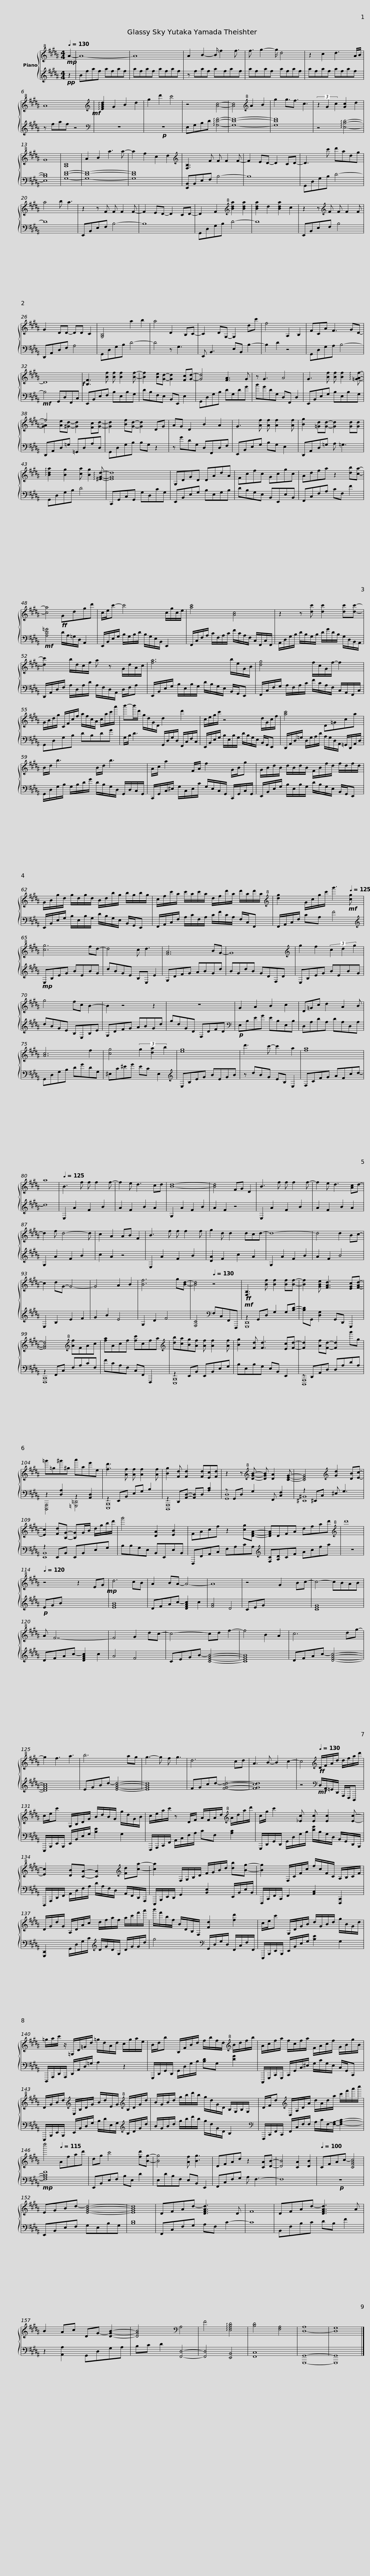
X:1
%%score { ( 1 3 ) | ( 2 4 ) }
L:1/8
Q:1/4=130
M:4/4
I:linebreak $
K:B
V:1 treble+8
V:3 treble+8
V:2 treble
V:4 treble
V:1
!mp! A2- | A8- | A8 | A2 B2- B/ f2 f3/2 | f3/2 g2- g/ d4 | %5
 z2 c2 d3 A/B/ |$ A8!mf! |[K:treble] !arpeggio![EGBd]2 G2 B2 d2 | g2 d'2 c'4 | z4 [Ac]4- | %10
 [Ac]4[K:treble+8] A2 B2 | g2 g3/2f3/2 c3 | (3z2 G2 c2 [Gc]2 d2 | G8 | [A,C]8 |$ %15
 A2 B2 a3 a- | a2 f2 c2 d2 |[K:treble] [F,B,]3 F F F2 F- | F2 ED- D2 CD- | D3 c' d'adg | %20
 a4 b a3 |$ z2 z F F F2 F- | F2 ED- D2 CD- | D2 F2[K:treble+8] [Bda]2 [Bda]2 | [Bda]2 d2 [Bda]2 c2 | %25
 z2 z[K:treble] F F F2 F | G2 DD- DD C2 |$ [G,B,]4 a2 b2 | a4 D2 B,C- | C2 DG,- G,2 dc' | %30
 f4 A,2 B,2 | FCA F3 GD- | D8!f! | [B,F]3 [Bf] [Bf] [Bf]2 [Bf]- |$ [Bf]2 [Be][Gd]- [Gd]2 [Fc][Gd]- | %35
 [Gd]4 [FA]3 G | z G3 A4 | G3 [Bf] [Bf] [Bf]2 !arpeggio![=GAf]- | f4 x4 |$ x8 | %40
 AG D2 B2 A2 | G3 [Af] [Af] [Af]2 [Af] | [Bg]2 [=Gd][Gd]- [Gd]2 [Gd][Gd] | !arpeggio![Bda]2 [Bg]2 [ca] [Bg]2 !arpeggio![^EGd]- |$ [EGd]8 | %45
 G,DGD DAdA | Fcfc Gcgc | Adfa z2 [db][ca]- | [ca]4!ff! Gdgd' |$ c/e/c'- c'4 c/g/c/e/ | %50
 [ac']4 [Ac]4 | z2 z [dc'] [dc']2 [dc'][dc']- |$ [dc']2 b/d/c/f/ a z G/d/A/c/ | [fa]6 b/e/G/B/ | [dg]4 f/c/G/f/- f2 |$ %55
 G/B/d/g/ C/F/c/f/ a/f/c/A/ c/a/c'/a'/ | b'-b'/d'/ g/d/G/D/ d2 d'2 | c/e/g/c'/ z4 d/G/c/f/ |$ [ac']4 D=Gca | B/d/ b3 B/d/ b3 | %60
 A/c/ a2 F/A/ f2 G/B/g |$ G/B/d/B/ d/B/d/B/ F/B/f/d/ f/d/f/d/ | G/B/g/d/ g/d/g/d/ B/d/b/g/ b/g/b/g/ |$ c/f/c'/a/ c'/a/c'/a/ d/f/d'/a/ d'/a/d'/a/ |[K:treble+8] [dg]2 G/c/g/c'/ g'3!mf![Q:1/4=125] [cg] | %65
 [cg]6 fd- | d4 c d3 |$ [FA]6 BG- | G8 |[K:treble] g2 f2 (3c2 d2 g2 | %70
 g4 fc B2- | B2 z4 z2 |$ z8 | G2 A2 B2 c2 | D=Gc d2 A2 B | %75
 [Ac]6 f2 | [cg]4 (3g2 [da]2 b2 |$ [eg]8 | d'3 c'- c'2 a2 | [fa]8 | %80
 a8 |[Q:1/4=125] B3 f f f2 f- | f2 e d3 cd | [Bd]8- |$ [Bd]4 FG D2 | %85
 B3 f f f2 f- | f2 e d3 [Ac]d- | d2 f d4- d | c2 A2 AB F2 | B3 f f f2 f | %90
 g2 d d2 dcd- |$ d8- | d4 d2 Bc- | c2 dG- G4- | G4 A2 B2 | %95
 [Bf]6 g[Bd]- | [Bd]4[Q:1/4=130] z4 |!ff! [F,B,]3 [Bf] [Bf]2 [Bf][Bf]- | [Bf]2 [GBe] [FAd]3 [EGc][FAd]- |$ [FAd]4[K:treble+8] [Af]FAc | %100
 [fa]Acf [fc']cfa |[K:treble] [db][ca][Bg][Af] [Af] [Af]2 [Af] | [Bg]2 [Fd] [Fd]3 [Ec][Fd]- | [Fd]2 [Af][Fd]- [Fd]2 g'g |$ =g'=g^g'^g a'ae'e | %105
 [fd']3 [Af] [Af] [Af]2 [Af] | [Bg]2 [Fd] [Fd]2 [Fd][Ec][Fd] | z2 z[K:treble+8] [DGB]- [DGB] [DA]2 [CEG]- |$ [CEG]4[K:treble] [Gd]2 [DB][Ec]- | [Ec]2 [Fd][B,G]- [B,G]G/B/ d/g/b/d'/ | %110
 g'4 [DA]2 [EB]2 | FAcf z2 [cg][DFA]- | [DFA]DFA dfad' |$[K:treble+8] d'8 |[Q:1/4=120] z4 z2 EG!mp! | %115
 d6 cB | A2 BA- A4- | A8 | z4 G2 Bc- | c4- cBAB | %120
 A F7- |$ F4 G2 dc- | c4- cd f2- | f4 B2 A2 | c6 dg- | %125
 g2 f3 a3 | b6 ag | g3- g f g3 | d6 cd |$ A3 B- B2 c2- | %130
 c4[K:treble][Q:1/4=130]!ff! D/F/A/d/ d/f/a/d'/ | c/e/c' G,/B,/D/G/ B/d/B/G/ g/d/G/B/ |$ c/e/a/c'/ z D/F/ A/F/A/d/[K:treble+8] A/d/a/d'/ | c/g/ c'2 [_Ec] [Ec] [Ec]2 [Ec]- |$ [Ec]2 [DB][CA]- [CA]2[K:treble] [Fd][ca]- | %135
 [ca]2 F,/G,/B,/D/ F/G/B/d/ [db][Bg]- |$ [Bg]2 F,/C/F/c/ f/c/F/C/ A,/B,/C/F/ | D/G/d/G/ A,/D/A/c/ d/f/a/f/ a/c'/f'/a'/ |$ b'/f'/b/f/ B/D/B,/F,/ [Fd]2 [fd']2 | c/e/c' G,/D/G/B/ d/G/B/d/ g/B/G/d/ |$ %140
 =g/a/c'/ z/ =G,/D/=G/d/ =g/d/A/d/ c/g/a/e/ | B/d/b B,/F/B/d/ f/b/f/d/[K:treble+8] B/d/f/b/ |$ A/c/f/a/ f/c/f/a/ F/A/c/f/ G/B/g/B/ | D/G/B/d/[K:treble] E,/B,/D/G/ B/d/E/G/[K:treble+8] B,/D/G/d/ |$ B/G/B/d/ g/b/d'/b/ g/d/G/D/ B,/G,/B,/G,/ | %145
 D/F/d[K:treble] D,/A,/D/A/ d/A/d/a/ c'/f'/a'/c''/ | d''4[Q:1/4=115] Afad' |$ dg c'4 [fd'][Bg]- | [Bg]4 [Af] [Bg]3 | DFAd z2 [CA][DB]- | %150
 [DB]4 [CA]2 [DB]2 |[Q:1/4=100] C-F-A-c- [CFAc]4 | E-G-B-d- [EGBd]4- | [EGBd]8 |$ D-F-A-d- [DFAd]3 D | %155
 F8 | D-F-A-d- [DFAd]3 A | B2 Ac D-G- [DGB]2- | [DGB]4[K:bass] A,4 | F4 !arpeggio![E,G,B,D]4 | %160
 [B,D]4 [F,A,]4 | A,8 | x8 |] %163
V:2
!pp! z2 | Bfaf afaf | afaf afaf | z faf afaf | afaf afaf | %5
 afaf afaf |$ z faf z4 |[K:bass] z8 |!p! z8 | E,G,B,D !arpeggio![G,DF]4- | %10
 [G,DF]8- | [G,DF]8 | z4 !arpeggio![E,B,D]4- | [E,B,D]8 | [G,DF]8- |$ %15
 [G,DF]8- | [G,DF]8 | [E,,B,,]B,,E,F, B,4- | B,8 | G,,D,G,B, D4- | %20
 D8 |$ E,,B,,E,F, B,4- | B,8 | G,,D,G,B, D4- | D8 | %25
 E,,B,,E,F, B,4 | D,,A,,D,F, A,4 |$ G,,D,G,B, D4- | D4 z G,3 | E,, B,,3 E,B,, B,2- | %30
 B,2 D2 z4 | G,,D,G,A, B,4- |!mf! B,4 G,,D,F,,C, | E,,B,,E,F, B,E,B,G, |$ DB,F,E, B,,E,, E,2 | %35
 G,,D,G,B, DG,DG | BGDG, D,F,, D,2 | E,,B,,E,G, B,E,B,G, | D,,A,,D,=G, =G,,D,A,D, |$ G,,D,G,B, B,G, z2 | %40
 z GDG, D,F,,D,F, | E,,B,,E,G, B,G, E,2 | D,,A,,D,=G, A, =G,3 | G,,D,G,B, D4 |$ C,,G,,C,G,, G,D,CG, | %45
 E,,B,,E,G, B,E,G,B, | DB,G,E, B,,E,,E,B,, | F,,C,F,A, CF, F2 |!mf! [A,D=G]4 D/A,/=G,/D,/ A,,2 |$ E,,/B,,/E,/G,/ B,/G,/B,/D/ B,/G,/E,/B,,/ E,,2 | %50
 F,,/C,/F,/A,/ C/F,/A,/C/ F/C/A,/F,/ C,/F,,/C,/F,,/ | A,,/D,/G,/B,/ D/B,/G,/B,/ D/G/D/B,/ G,/D,/B,,/A,,/ |$ D,,/A,,/D,/F,/ A,/D,/A,/D/ A,/F,/D,/A,,/ D,/F,/A, | E,,/B,,/E,/G,/ B,/E,/B,/G,/ D/B,/G,/E,/ B,,/G,,/E,, | F,,/C,/F,/G,/ A,/F,/A,/C/ F/C/A,/F,/ C,/A,,/F,,/C,/ |$ %55
 G,,D,G,B, DB,DG | G,/B,/ D3 G,,/D,/G,/D,/ F,,/C,/F,/C,/ | E,,/B,,/E,/G,/ B,/E,/B,/G,/ D/B,/G,/E,/ B,,/G,,/E,, |$ D,,/A,,/D,/=G,/ D,/G,/A,/D/ A,/G,/D,/A,,/ =G,,/D,,/A,,/D,/ | G,,/D,/G,/B,/ G,/B,/D/G/ D/B,/G,/D,/ G,,/D,/C,/G,,/ | %60
 C,,/G,,/C,/^E,/ G,/C,/E,/C/ G,/E,/C,/G,,/ C,,/G,,/C,/G,,/ |$ E,,/B,,/E,/G,/ B,/E,/B,/G,/ D/B,/G,/E,/ B,,/G,,/E,, | E,,/B,,/E,/G,/ B,/E,/B,/G,/ D/B,/G,/E,/ B,,/G,,/E,, |$ F,,/A,,/C,/F,/ A,/C/F,/A,/ C/F/C/A,/ F,/C,/F,, | F,,/A,,/C,/F,/ CA, F4 | %65
[K:treble]!mp! E,B,EG BEBG | dBGE B,E, E2 |$ G,DFG ABGd | BGdB GDF,D | E,B,EG BEBG | %70
 dBGE B,E,B,E | G,DFG ABGd |$ gdGD F,DFD |[K:bass]!p! E,B,EG EB,E,B, | D,A,DA, DA,D,A, | %75
 G,,D,G,B, DGDG, | ^E,C^EG EC E,2 |$[K:treble] E,B,EG BEGB | z dBG EB, E,2 | F,CFG AFcd- | %80
 d8 | E,2 A2 F2 B2 | A2 F2 B2 A2 | G,2 A2 F2 B2 |$ A2 F2 z4 | %85
 E,2 A2 F2 B2 | A2 F2 B2 A2 | G,2 A2 F2 B2 | c2 A2 z4 | E,2 A2 F2 B2 | %90
 [DA]2 F2 c2 A2 |$ G,2 A2 F2 B2 | A2 F2 B4 | E,2 B,2 E2 F2 | G2 B2 E4 | %95
 G,2 D2 F4 | [F,C]4[K:bass] F,C,F,,F,,, |!mf! z2 G,,D, G,2 G,[B,D]- | [B,D]G,, [D,G,]2 G,,D,, G,,,2 |$ z2 F,,C, F,A,CF, | %100
 FCA,F, C,F,, F,,,2 | z2 E,,B,, E,,B,,E,G, | B,E,B,G, E,B,, E,,2 | z D,,A,,D, D,A,DA, |$ z2 [D,A,]2 z2 [A,,D,]2 | %105
 z2 E,,B,, E,G, B,2 | z2 D,,[A,,D,]- [A,,D,]D, [A,C]2 | z G,,D, G,2 F,, [C,F,]2 |$ z2 ^E,,C, ^E, G,3 | z2 E,,B,, E,,B,,E,G, | %110
 B,B,G,E, B,,E,,E,B,, | F,,,F,,A,,C, F,A,CA, |[K:treble] [F,C][A,D]CF Acfa |$ z8 |!p! E-G-B- x2 x2 x | %115
 [EGB]8 | D-F-A-c- [DFAc]2 c2 | [FA]4 D4 | C-E-G- x2 x2 x | [CEG]8 | %120
 D-F-A-c- [DFAc]2 c2 |$ A4 F4 | C-E-G-B- [CEGB]4- | [CEGB]8 | D-F-A-c- [DFAc]4- | %125
 [DFAc]8 | E-G-B-d- [EGBd]4- | [EGBd]8 | F-G-c-d- [FGcd]4- |$ [FGcd]8 | %130
 z4[K:bass]!mf! D,/A,,/=G,,/D,,/ A,,,/F,,,/D,,, | E,,,/B,,,/E,,/B,,,/ E,,/B,,/E,/G,/ [B,E]2 G,2 |$ F,,,/A,,,/C,,/F,,/ A,,/C,/F,/A,/ CF, [A,C]2 | G,,,/D,,/G,,/D,,/ G,,/D,/G,/B,/ [DG]/B,/G,/D,/ B,,/G,,/D,,/B,,,/ |$ D,,,/A,,,/D,,/F,,/ A,,/D,/F,/A,/ D/A,/F,/D,/ A,,/F,,/D,,/A,,,/ | %135
 E,,,/B,,,/E,,/D,,/ G,,2 [B,,E,]2 E,,/B,,/E,/B,,/ |$ F,,,/C,,/F,,/C,,/ F,,2 [A,,C,]2 [F,,,C,,]2 | [G,,,D,,]2 G,,/D,/G,/C/[K:treble] D/G/D/G,/ D/G/G/d/ |$ g4[K:bass] G,,/D,/G,/D,/ F,,/C,/F,/F,,/ | E,,,/B,,,/E,,/B,,,/ E,,/B,,/E,/G,/ [B,E]2 G,2 |$ %140
 D,,,/A,,,/D,,/A,,,/ D,,/A,,/D,/=G,/ A,2 z2 | G,,,/D,,/G,,/D,,/ G,,/D,/G,/B,/ [B,D]G, [DG]2 |$ C,,,/G,,,/C,,/G,,,/ C,,/G,,/C,/^E,/ G,/C/G,/E,/ C,/G,,/C,, | E,,,/B,,,/E,,/B,,,/ E,,/B,,/D,/G,/ B,/D/E,/G,/[K:treble] B,/D/G/d/ |$ B/G/B/d/ g/b/d'/b/ g/d/G/D/ B,2 | %145
[K:bass] F,,,/C,,/F,,/C,,/ F,,/C,/F,/F,/ A,/C/F,/-[F,A,]/- [F,A,C]2- |!mp! [F,A,CF]8 |$ E,,B,,E,F, B,E, D2 | E,DB,F, E,B,, E,,2 | F,,C,F,G, A, F,3- | %150
 F,8 |!p! z8 | E,,B,,E,F, G,E,B,G, | [B,D]8 |$ F,,C,F,G, A,F, C2- | %155
 C8 | B,,F,B,C DB, F2 | z2 [A,,A,]2 G,,D,G,A, | B,C D2 [F,,D,]4- | [F,,D,]4 [E,,B,,]4 | %160
 [F,,C,]8 | [G,,,G,,]8- | [G,,,G,,]8 |] %163
V:3
 x2 | x8 | x8 | x8 | x8 | %5
 x8 |$ x8 |[K:treble] x8 | x8 | x8 | %10
 x4[K:treble+8] x4 | x8 | x8 | x8 | x8 |$ %15
 x8 | x8 |[K:treble] x8 | x8 | x8 | %20
 x8 |$ x8 | x8 | x4[K:treble+8] x4 | x8 | %25
 x3[K:treble] x5 | x8 |$ x8 | x8 | x8 | %30
 x8 | x8 | x8 | x8 |$ x8 | %35
 x8 | x8 | x8 | [GA]2 [Ae][^Gd]- [Gd]2 [Fc][Gd]- |$ [Gd]2 [Bf][Gd]- [Gd]2 DG | %40
 x8 | x8 | x8 | x8 |$ x8 | %45
 x8 | x8 | x8 | x8 |$ x8 | %50
 x8 | x8 |$ x8 | x8 | x8 |$ %55
 x8 | x8 | x8 |$ x8 | x8 | %60
 x8 |$ x8 | x8 |$ x8 |[K:treble+8] x8 | %65
 x8 | x8 |$ x8 | x8 |[K:treble] x8 | %70
 x8 | x8 |$ x8 | x8 | x8 | %75
 x8 | x8 |$ x8 | x8 | x8 | %80
 x8 | x8 | x8 | x8 |$ x8 | %85
 x8 | x8 | x8 | x8 | x8 | %90
 x8 |$ x8 | x8 | x8 | x8 | %95
 x8 | x8 | x8 | x8 |$ x4[K:treble+8] x4 | %100
 x8 |[K:treble] x8 | x8 | x8 |$ x8 | %105
 x8 | x8 | x3[K:treble+8] x5 |$ x4[K:treble] x4 | x8 | %110
 x8 | x8 | x8 |$[K:treble+8] x8 | x8 | %115
 x8 | x8 | x8 | x8 | x8 | %120
 x8 |$ x8 | x8 | x8 | x8 | %125
 x8 | x8 | x8 | x8 |$ x8 | %130
 x4[K:treble] x4 | x8 |$ x6[K:treble+8] x2 | x8 |$ x6[K:treble] x2 | %135
 x8 |$ x8 | x8 |$ x8 | x8 |$ %140
 x8 | x6[K:treble+8] x2 |$ x8 | x2[K:treble] x4[K:treble+8] x2 |$ x8 | %145
 x2[K:treble] x6 | x8 |$ x8 | x8 | x8 | %150
 x8 | x8 | x8 | x8 |$ x8 | %155
 x8 | x8 | x8 | x4[K:bass] x4 | x8 | %160
 x8 | D,8- | [D,G,]8 |] %163
V:4
 x2 | x8 | x8 | x8 | x8 | %5
 x8 |$ x8 |[K:bass] x8 | x8 | x8 | %10
 x8 | x8 | x8 | x8 | x8 |$ %15
 x8 | x8 | x8 | x8 | x8 | %20
 x8 |$ x8 | x8 | x8 | x8 | %25
 x8 | x8 |$ x8 | x8 | x8 | %30
 x8 | x8 | x8 | x8 |$ x8 | %35
 x8 | x8 | x8 | x8 |$ x8 | %40
 x8 | x8 | x8 | x8 |$ x8 | %45
 x8 | x8 | x8 | x8 |$ x8 | %50
 x8 | x8 |$ x8 | x8 | x8 |$ %55
 x8 | x8 | x8 |$ x8 | x8 | %60
 x8 |$ x8 | x8 |$ x8 | x8 | %65
[K:treble] x8 | x8 |$ x8 | x8 | x8 | %70
 x8 | x8 |$ x8 |[K:bass] x8 | x8 | %75
 x8 | x8 |$[K:treble] x8 | x8 | x8 | %80
 x8 | x8 | x8 | x8 |$ x8 | %85
 x8 | x8 | x8 | x8 | x8 | %90
 x8 |$ x8 | x8 | x8 | x8 | %95
 x8 | x4[K:bass] x4 | [G,,,D,,]8 | x8 |$ [F,,,C,,]8 | %100
 x8 | [E,,,B,,,]8 | x8 | [D,,,A,,,]8 |$ [D,,,A,,,]4 [=G,,,=D,,]4 | %105
 [E,,,B,,,]8 | [D,,,A,,,]8 | [G,,D,]8 |$ [^E,,^B,,]8 | [E,,B,,]8 | %110
 x8 | x8 |[K:treble] x8 |$ x8 | x8 | %115
 x8 | x8 | x8 | x8 | x8 | %120
 x8 |$ x8 | x8 | x8 | x8 | %125
 x8 | x8 | x8 | x8 |$ x8 | %130
 x4[K:bass] x4 | x8 |$ x8 | x8 |$ x8 | %135
 x8 |$ x8 | x4[K:treble] x4 |$ x4[K:bass] x4 | x8 |$ %140
 x8 | x8 |$ x8 | x6[K:treble] x2 |$ x8 | %145
[K:bass] x8 | x8 |$ x8 | x8 | x8 | %150
 x8 | x8 | x8 | x8 |$ x8 | %155
 x8 | x8 | x8 | x8 | x8 | %160
 x8 | x8 | x8 |] %163
